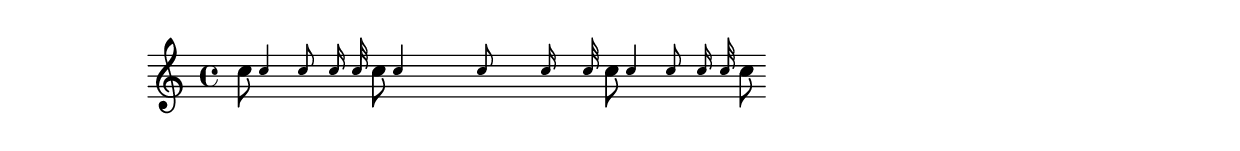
%% Do not edit this file; it is automatically
%% generated from LSR http://lsr.dsi.unimi.it
%% This file is in the public domain.
\version "2.12.2"

\header {
  lsrtags = "rhythms, tweaks-and-overrides"

%% Translation of GIT committish: a874fda3641c9e02f61be5c41b215b8304b8ed00
  texidoces = "
Se puede ajustar la separación entre las notas de adorno utilizando la
propiedad @code{spacing-increment} de @code{Score.GraceSpacing}.

"

  doctitlees = "Ajuste del espaciado de las notas de adorno"

  texidoc = "
The space given to grace notes can be adjusted using the
@code{spacing-increment} property of @code{Score.GraceSpacing}.

"
  doctitle = "Adjusting grace note spacing"
} % begin verbatim

graceNotes = {
  \grace { c4 c8 c16 c32 }
  c8
}

\relative c'' {
  c8
  \graceNotes
  \override Score.GraceSpacing #'spacing-increment = #2.0
  \graceNotes
  \revert Score.GraceSpacing #'spacing-increment
  \graceNotes
}

